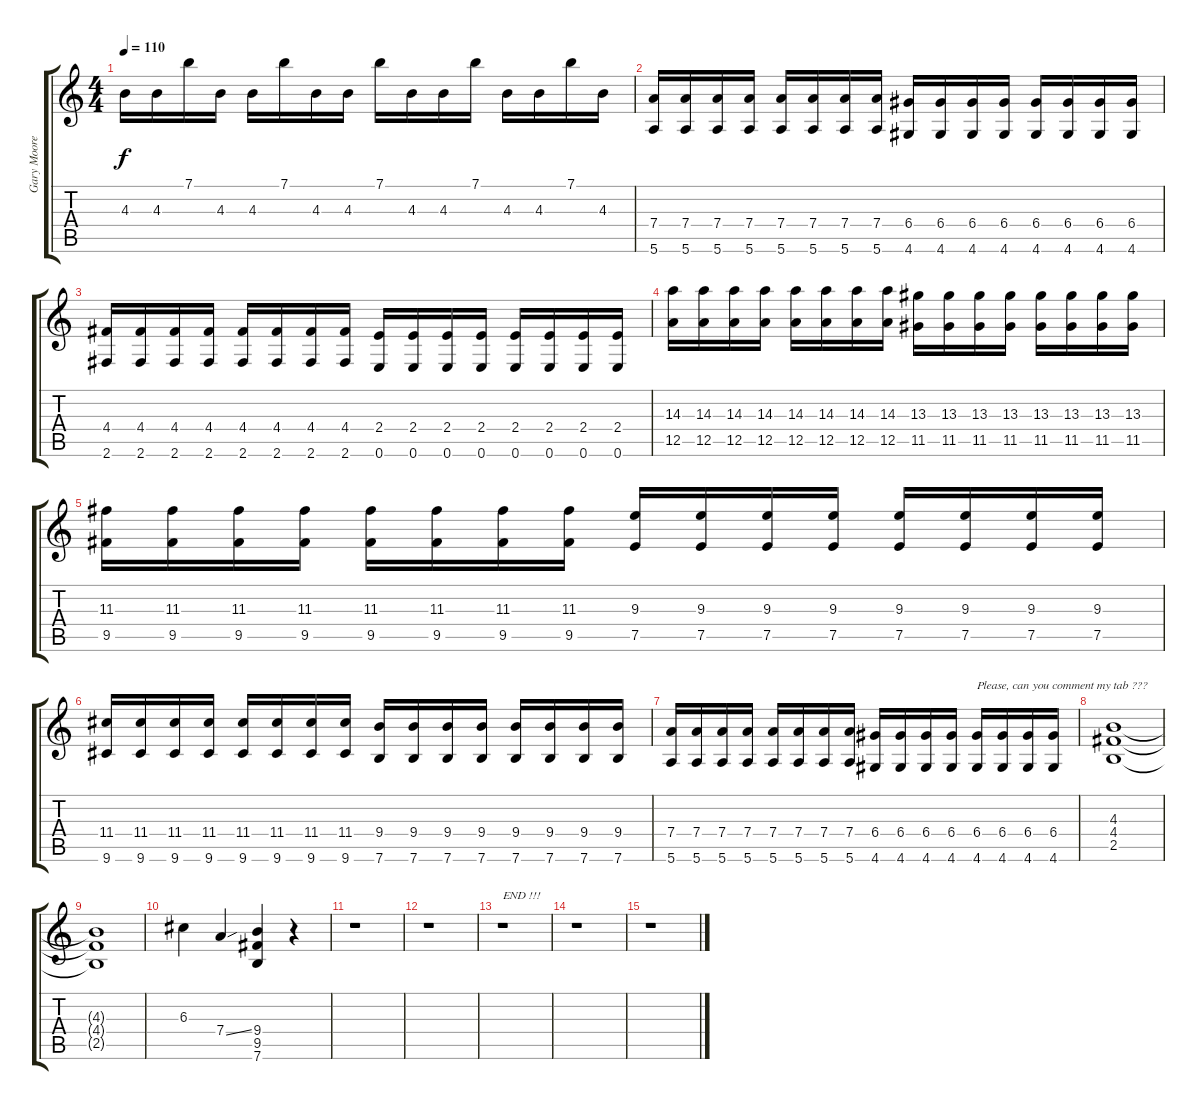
\track ("Gary Moore" "Gary Moore") {instrument overdrivenguitar}
\staff {score tabs}
\tuning (E4 B3 G3 D3 A2 E2) {hide}
\ts (4 4)
\tempo 110
\clef g2
\ks c
4.3.16{dy f} 4.3.16 7.1.16 4.3.16 4.3.16 7.1.16 4.3.16 4.3.16 7.1.16 4.3.16 4.3.16 7.1.16 4.3.16 4.3.16 7.1.16 4.3.16 |
(7.4 5.6).16 (7.4 5.6).16 (7.4 5.6).16 (7.4 5.6).16 (7.4 5.6).16 (7.4 5.6).16 (7.4 5.6).16 (7.4 5.6).16 (6.4 4.6).16 (6.4 4.6).16 (6.4 4.6).16 (6.4 4.6).16 (6.4 4.6).16 (6.4 4.6).16 (6.4 4.6).16 (6.4 4.6).16 |
(4.4 2.6).16 (4.4 2.6).16 (4.4 2.6).16 (4.4 2.6).16 (4.4 2.6).16 (4.4 2.6).16 (4.4 2.6).16 (4.4 2.6).16 (2.4 0.6).16 (2.4 0.6).16 (2.4 0.6).16 (2.4 0.6).16 (2.4 0.6).16 (2.4 0.6).16 (2.4 0.6).16 (2.4 0.6).16 |
(14.3 12.5).16 (14.3 12.5).16 (14.3 12.5).16 (14.3 12.5).16 (14.3 12.5).16 (14.3 12.5).16 (14.3 12.5).16 (14.3 12.5).16 (13.3 11.5).16 (13.3 11.5).16 (13.3 11.5).16 (13.3 11.5).16 (13.3 11.5).16 (13.3 11.5).16 (13.3 11.5).16 (13.3 11.5).16 |
(11.3 9.5).16 (11.3 9.5).16 (11.3 9.5).16 (11.3 9.5).16 (11.3 9.5).16 (11.3 9.5).16 (11.3 9.5).16 (11.3 9.5).16 (9.3 7.5).16 (9.3 7.5).16 (9.3 7.5).16 (9.3 7.5).16 (9.3 7.5).16 (9.3 7.5).16 (9.3 7.5).16 (9.3 7.5).16 |
(11.4 9.6).16 (11.4 9.6).16 (11.4 9.6).16 (11.4 9.6).16 (11.4 9.6).16 (11.4 9.6).16 (11.4 9.6).16 (11.4 9.6).16 (9.4 7.6).16 (9.4 7.6).16 (9.4 7.6).16 (9.4 7.6).16 (9.4 7.6).16 (9.4 7.6).16 (9.4 7.6).16 (9.4 7.6).16 |
(7.4 5.6).16 (7.4 5.6).16 (7.4 5.6).16 (7.4 5.6).16 (7.4 5.6).16 (7.4 5.6).16 (7.4 5.6).16 (7.4 5.6).16 (6.4 4.6).16 (6.4 4.6).16 (6.4 4.6).16 (6.4 4.6).16 (6.4 4.6).16{txt "Please, can you comment my tab ???"} (6.4 4.6).16 (6.4 4.6).16 (6.4 4.6).16 |
(4.3 4.4 2.5).1 |
(4.3{t} 4.4{t} 2.5{t}).1 |
6.3.4 7.4{ss}.4 (9.4 9.5 7.6).4 r.4 |
r.1 |
r.1 |
r.1{txt "END !!!"} |
r.1 |
r.1
